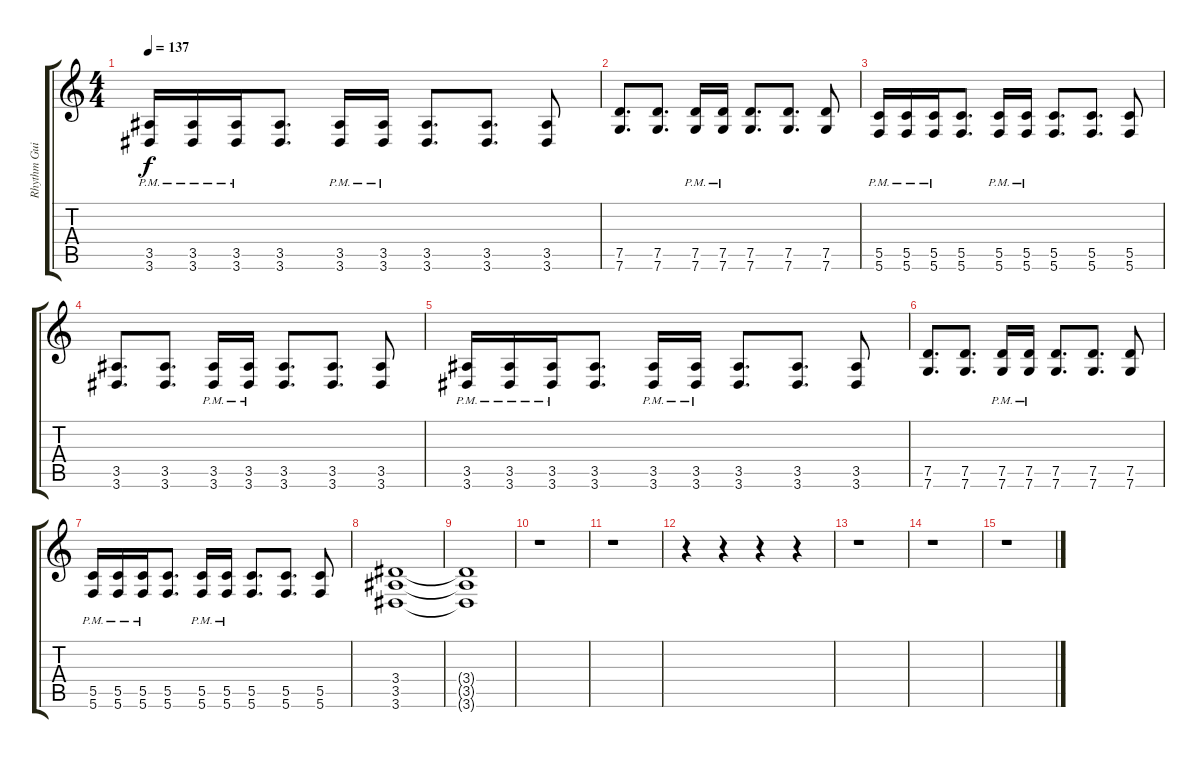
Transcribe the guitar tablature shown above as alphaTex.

\track ("Rhythm Guitar 1" "Rhythm Gui") {instrument distortionguitar}
\staff {score tabs}
\tuning (D4 A3 F3 C3 G2 C2) {hide}
\ts (4 4)
\tempo 137
\clef g2
\ks c
(3.5{pm} 3.6{pm}).16{dy f} (3.5{pm} 3.6{pm}).16 (3.5{pm} 3.6{pm}).16 (3.5 3.6).8{d} (3.5{pm} 3.6{pm}).16 (3.5{pm} 3.6{pm}).16 (3.5 3.6).8{d} (3.5 3.6).8{d} (3.5 3.6).8 |
(7.5 7.6).8{d} (7.5 7.6).8{d} (7.5{pm} 7.6{pm}).16 (7.5{pm} 7.6{pm}).16 (7.5 7.6).8{d} (7.5 7.6).8{d} (7.5 7.6).8 |
(5.5{pm} 5.6{pm}).16 (5.5{pm} 5.6{pm}).16 (5.5{pm} 5.6{pm}).16 (5.5 5.6).8{d} (5.5{pm} 5.6{pm}).16 (5.5{pm} 5.6{pm}).16 (5.5 5.6).8{d} (5.5 5.6).8{d} (5.5 5.6).8 |
(3.5 3.6).8{d} (3.5 3.6).8{d} (3.5{pm} 3.6{pm}).16 (3.5{pm} 3.6{pm}).16 (3.5 3.6).8{d} (3.5 3.6).8{d} (3.5 3.6).8 |
(3.5{pm} 3.6{pm}).16 (3.5{pm} 3.6{pm}).16 (3.5{pm} 3.6{pm}).16 (3.5 3.6).8{d} (3.5{pm} 3.6{pm}).16 (3.5{pm} 3.6{pm}).16 (3.5 3.6).8{d} (3.5 3.6).8{d} (3.5 3.6).8 |
(7.5 7.6).8{d} (7.5 7.6).8{d} (7.5{pm} 7.6{pm}).16 (7.5{pm} 7.6{pm}).16 (7.5 7.6).8{d} (7.5 7.6).8{d} (7.5 7.6).8 |
(5.5{pm} 5.6{pm}).16 (5.5{pm} 5.6{pm}).16 (5.5{pm} 5.6{pm}).16 (5.5 5.6).8{d} (5.5{pm} 5.6{pm}).16 (5.5{pm} 5.6{pm}).16 (5.5 5.6).8{d} (5.5 5.6).8{d} (5.5 5.6).8 |
(3.4 3.5 3.6).1 |
(3.4{t} 3.5{t} 3.6{t}).1 |
r.1 |
r.1 |
r.4 r.4 r.4 r.4 |
r.1 |
r.1 |
r.1
